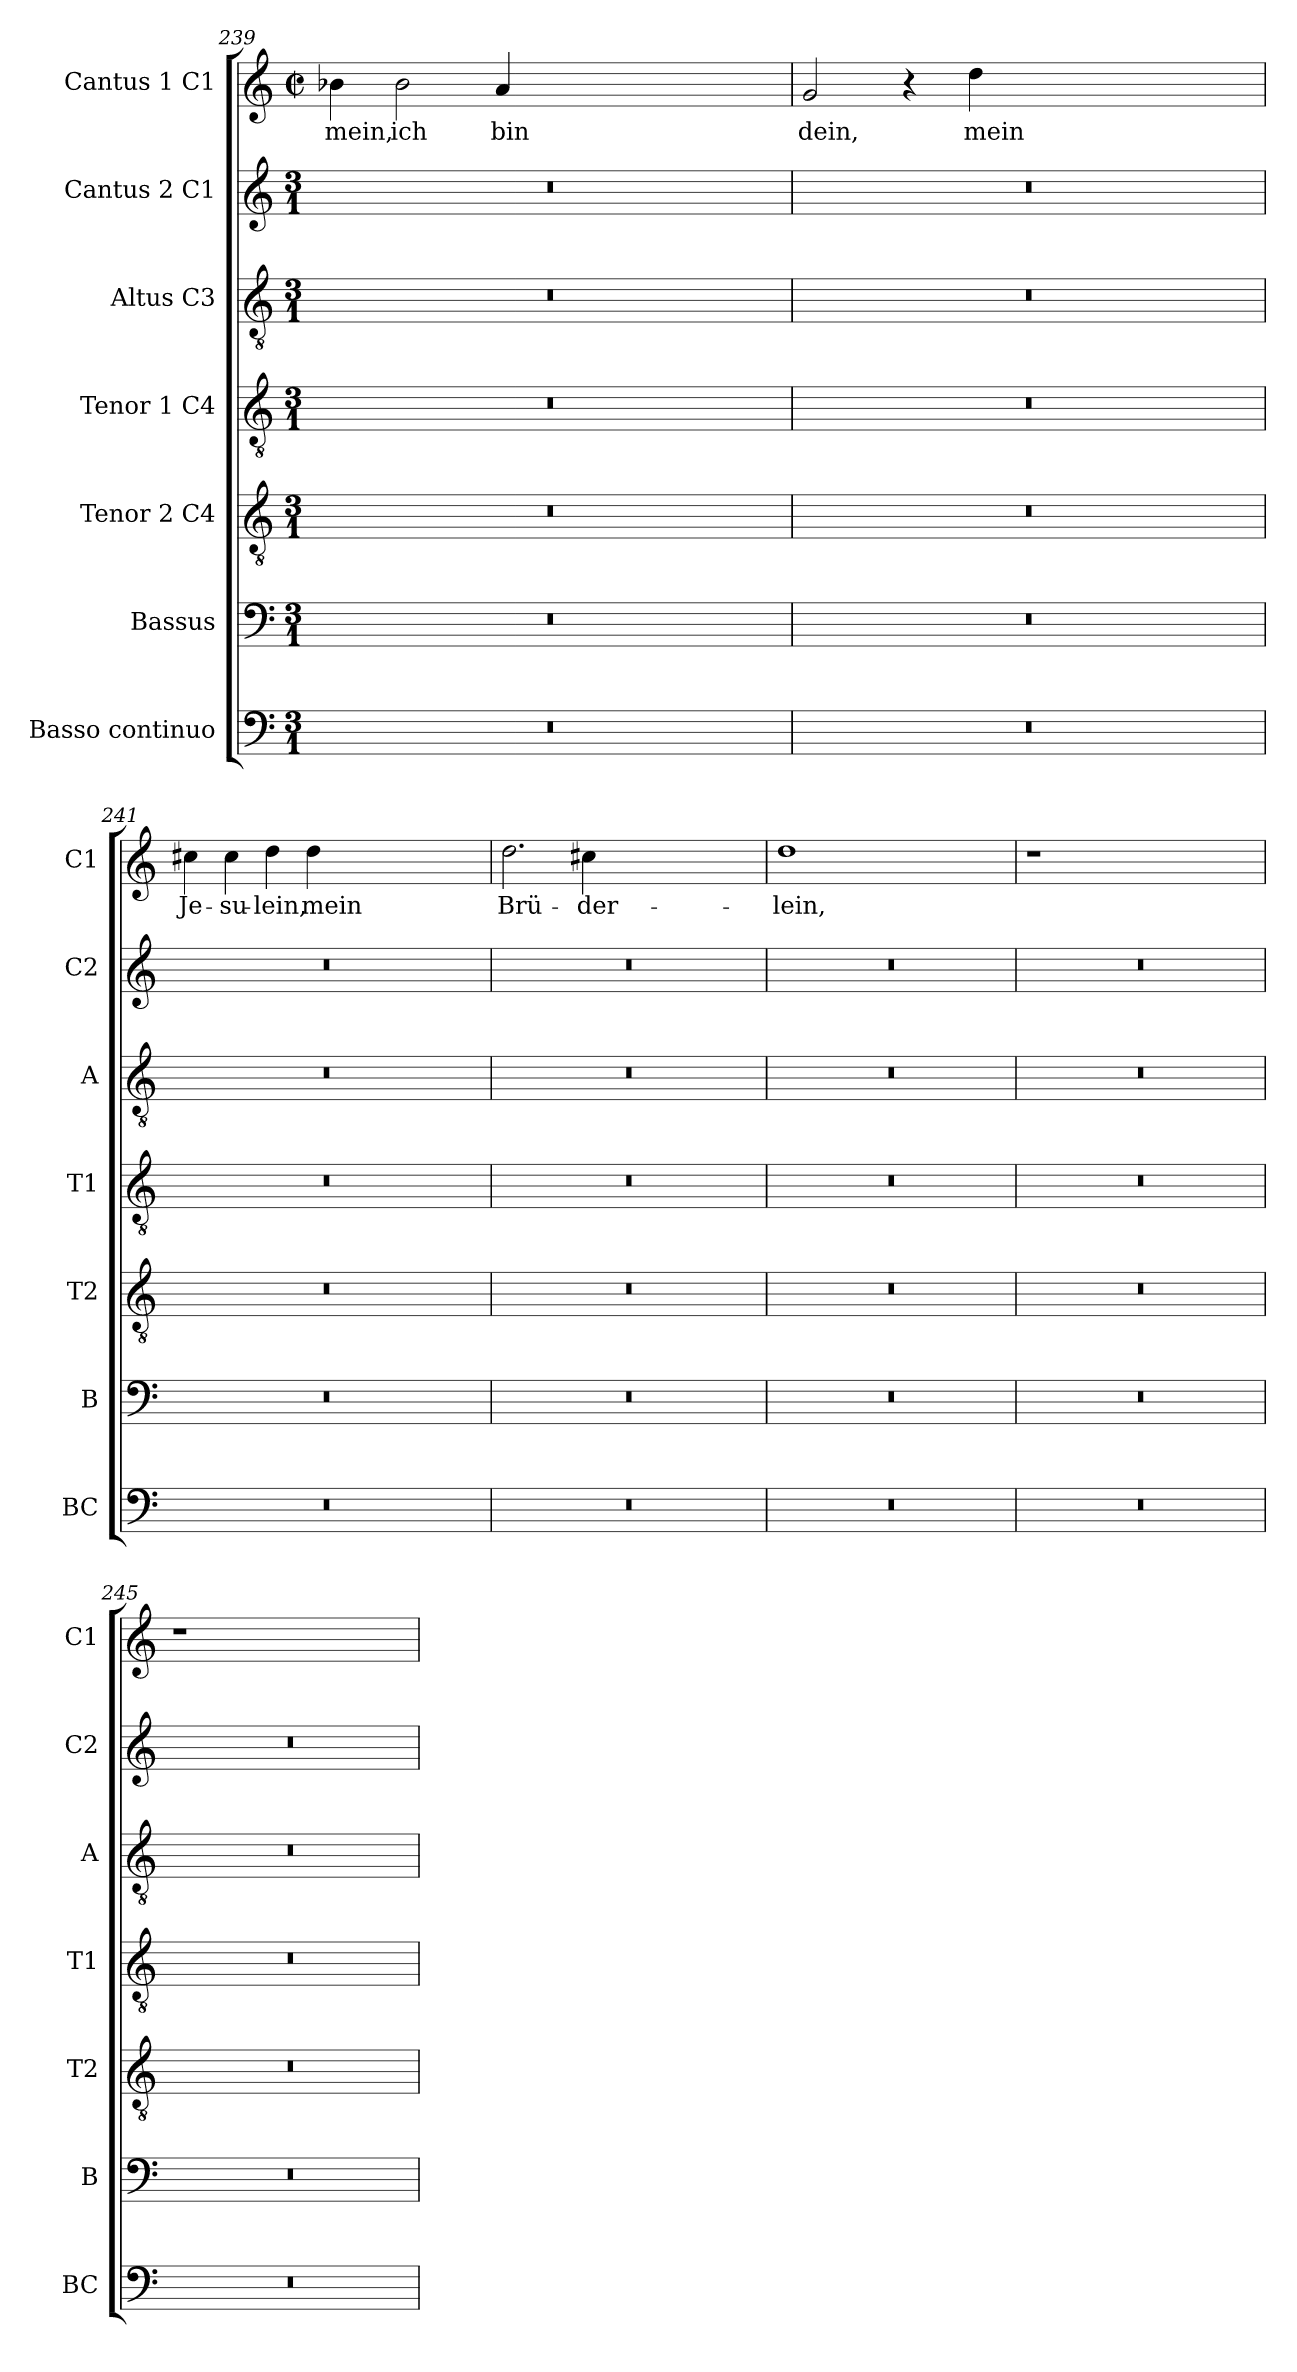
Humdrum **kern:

**kern	**kern	**kern	**kern	**kern	**kern	**kern	**text
*part7	*part6	*part5	*part4	*part3	*part2	*part1	*part1
*staff7	*staff6	*staff5	*staff4	*staff3	*staff2	*staff1	*staff1
*I"Basso continuo	*I"Bassus	*I"Tenor 2 C4	*I"Tenor 1 C4	*I"Altus C3	*I"Cantus 2 C1	*I"Cantus 1 C1	*
*I'BC	*I'B	*I'T2	*I'T1	*I'A	*I'C2	*I'C1	*
*clefF4	*clefF4	*clefGv2	*clefGv2	*clefGv2	*clefG2	*clefG2	*
*ITrd7c12	*	*	*	*	*	*	*
*k[]	*k[]	*k[]	*k[]	*k[]	*k[]	*k[]	*
*C:	*C:	*C:	*C:	*C:	*C:	*C:	*
*M3/1	*M3/1	*M3/1	*M3/1	*M3/1	*M3/1	*M2/2	*
*	*	*	*	*	*	*met(c|)	*
=239	=239	=239	=239	=239	=239	=239	=239
!	!	!	!	!	!	!	!LO:LY:b
0.r	0.r	0.r	0.r	0.r	0.r	4b-X\	mein,
!	!	!	!	!	!	!	!LO:LY:b
.	.	.	.	.	.	2b-\	ich
!	!	!	!	!	!	!	!LO:LY:b
.	.	.	.	.	.	4a/	bin
.	.	.	.	.	.	0ryy	.
=240	=240	=240	=240	=240	=240	=240	=240
!	!	!	!	!	!	!	!LO:LY:b
0.r	0.r	0.r	0.r	0.r	0.r	2g/	dein,
.	.	.	.	.	.	4r	.
!	!	!	!	!	!	!	!LO:LY:b
.	.	.	.	.	.	4dd\	mein
.	.	.	.	.	.	0ryy	.
=241	=241	=241	=241	=241	=241	=241	=241
!	!	!	!	!	!	!	!LO:LY:b
0.r	0.r	0.r	0.r	0.r	0.r	4cc#X\	Je-
!	!	!	!	!	!	!	!LO:LY:b
.	.	.	.	.	.	4cc#\	-su-
!	!	!	!	!	!	!	!LO:LY:b:rj
.	.	.	.	.	.	4dd\	-lein,
!	!	!	!	!	!	!	!LO:LY:b
.	.	.	.	.	.	4dd\	mein
.	.	.	.	.	.	0ryy	.
=242	=242	=242	=242	=242	=242	=242	=242
!	!	!	!	!	!	!	!LO:LY:b
0.r	0.r	0.r	0.r	0.r	0.r	2.dd\	Brü-
!	!	!	!	!	!	!	!LO:LY:b
.	.	.	.	.	.	4cc#X\	-der-
.	.	.	.	.	.	0ryy	.
=243	=243	=243	=243	=243	=243	=243	=243
!	!	!	!	!	!	!	!LO:LY:b
0.r	0.r	0.r	0.r	0.r	0.r	1dd	-lein,
.	.	.	.	.	.	0ryy	.
=244	=244	=244	=244	=244	=244	=244	=244
0.r	0.r	0.r	0.r	0.r	0.r	1r	.
.	.	.	.	.	.	0ryy	.
=245	=245	=245	=245	=245	=245	=245	=245
0.r	0.r	0.r	0.r	0.r	0.r	1r	.
.	.	.	.	.	.	0ryy	.
=	=	=	=	=	=	=	=
*-	*-	*-	*-	*-	*-	*-	*-
